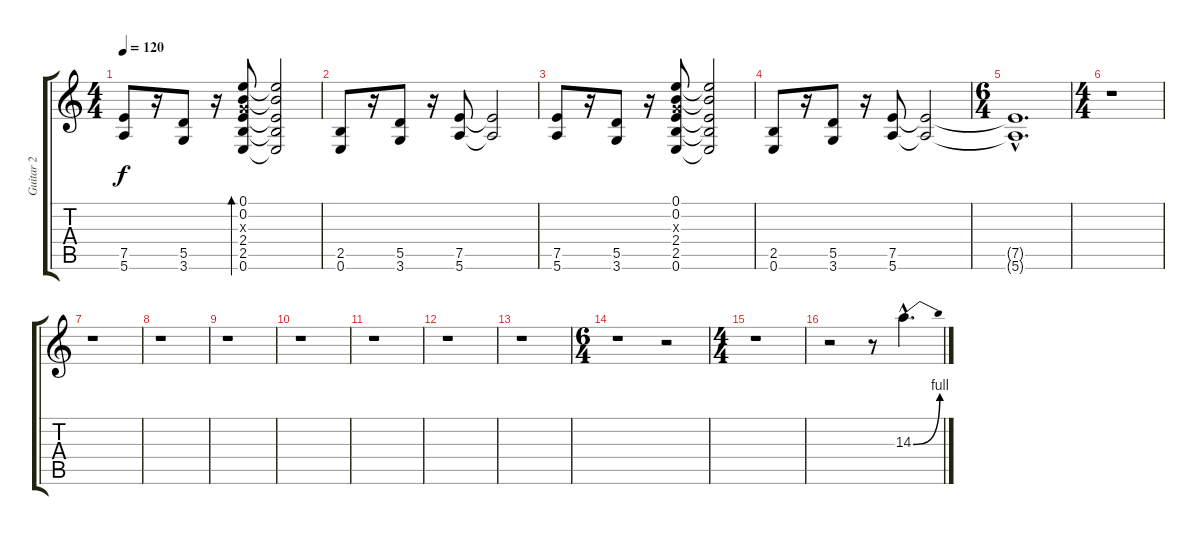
\track ("Guitar 2" "Guitar 2") {instrument overdrivenguitar}
\staff {score tabs}
\tuning (E4 B3 G3 D3 A2 E2) {hide}
\ts (4 4)
\tempo 120
\clef g2
\ks c
(7.5 5.6).8{dy f} r.16 (5.5 3.6).8 r.16 (0.1 0.2 0.3{x} 2.4 2.5 0.6).8{bd 120} (0.1{t} 0.2{t} 2.4{t} 2.5{t} 0.6{t}).2 |
(2.5 0.6).8 r.16 (5.5 3.6).8 r.16 (7.5 5.6).8 (7.5{t} 5.6{t}).2 |
(7.5 5.6).8 r.16 (5.5 3.6).8 r.16 (0.1 0.2 0.3{x} 2.4 2.5 0.6).8 (0.1{t} 0.2{t} 2.4{t} 2.5{t} 0.6{t}).2 |
(2.5 0.6).8 r.16 (5.5 3.6).8 r.16 (7.5 5.6).8 (7.5{t} 5.6{t}).2 |
\ts (6 4)
(7.5{hac t} 5.6{hac t}).1{d} |
\ts (4 4)
r.1 |
r.1 |
r.1 |
r.1 |
r.1 |
r.1 |
r.1 |
r.1 |
\ts (6 4)
r.1 r.2 |
\ts (4 4)
r.1 |
r.2 r.8 14.3{be (bend 0 0 60 4) hac}.4{d}
